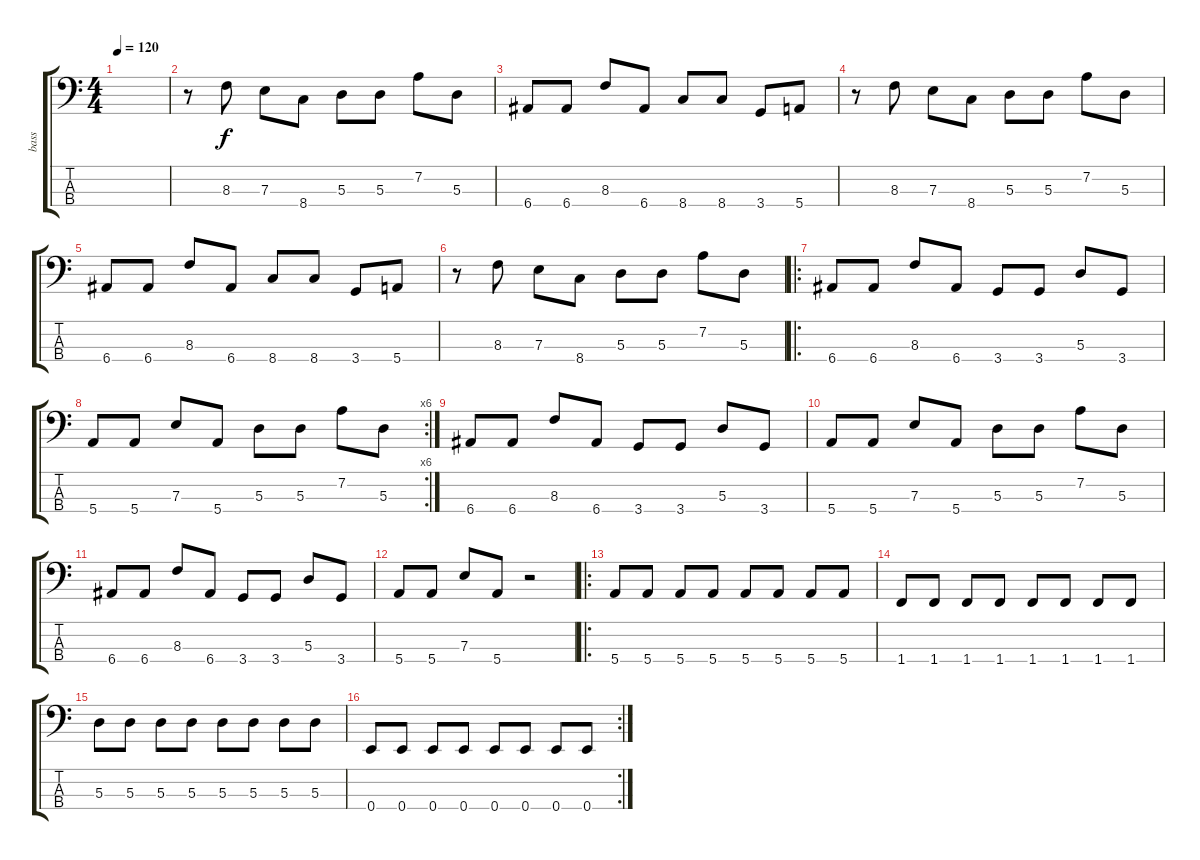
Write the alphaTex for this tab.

\track ("bass" "bass") {instrument electricbassfinger}
\staff {score tabs}
\tuning (G2 D2 A1 E1) {hide}
\ts (4 4)
\tempo 120
\clef f4
\ks c
|
r.8 8.3.8 7.3.8 8.4.8 5.3.8 5.3.8 7.2.8 5.3.8 |
6.4.8 6.4.8 8.3.8 6.4.8 8.4.8 8.4.8 3.4.8 5.4.8 |
r.8 8.3.8 7.3.8 8.4.8 5.3.8 5.3.8 7.2.8 5.3.8 |
6.4.8 6.4.8 8.3.8 6.4.8 8.4.8 8.4.8 3.4.8 5.4.8 |
r.8 8.3.8 7.3.8 8.4.8 5.3.8 5.3.8 7.2.8 5.3.8 |
\ro
6.4.8 6.4.8 8.3.8 6.4.8 3.4.8 3.4.8 5.3.8 3.4.8 |
\rc 6
5.4.8 5.4.8 7.3.8 5.4.8 5.3.8 5.3.8 7.2.8 5.3.8 |
6.4.8 6.4.8 8.3.8 6.4.8 3.4.8 3.4.8 5.3.8 3.4.8 |
5.4.8 5.4.8 7.3.8 5.4.8 5.3.8 5.3.8 7.2.8 5.3.8 |
6.4.8 6.4.8 8.3.8 6.4.8 3.4.8 3.4.8 5.3.8 3.4.8 |
5.4.8 5.4.8 7.3.8 5.4.8 r.2 |
\ro
5.4.8 5.4.8 5.4.8 5.4.8 5.4.8 5.4.8 5.4.8 5.4.8 |
1.4.8 1.4.8 1.4.8 1.4.8 1.4.8 1.4.8 1.4.8 1.4.8 |
5.3.8 5.3.8 5.3.8 5.3.8 5.3.8 5.3.8 5.3.8 5.3.8 |
\rc 2
0.4.8 0.4.8 0.4.8 0.4.8 0.4.8 0.4.8 0.4.8 0.4.8
